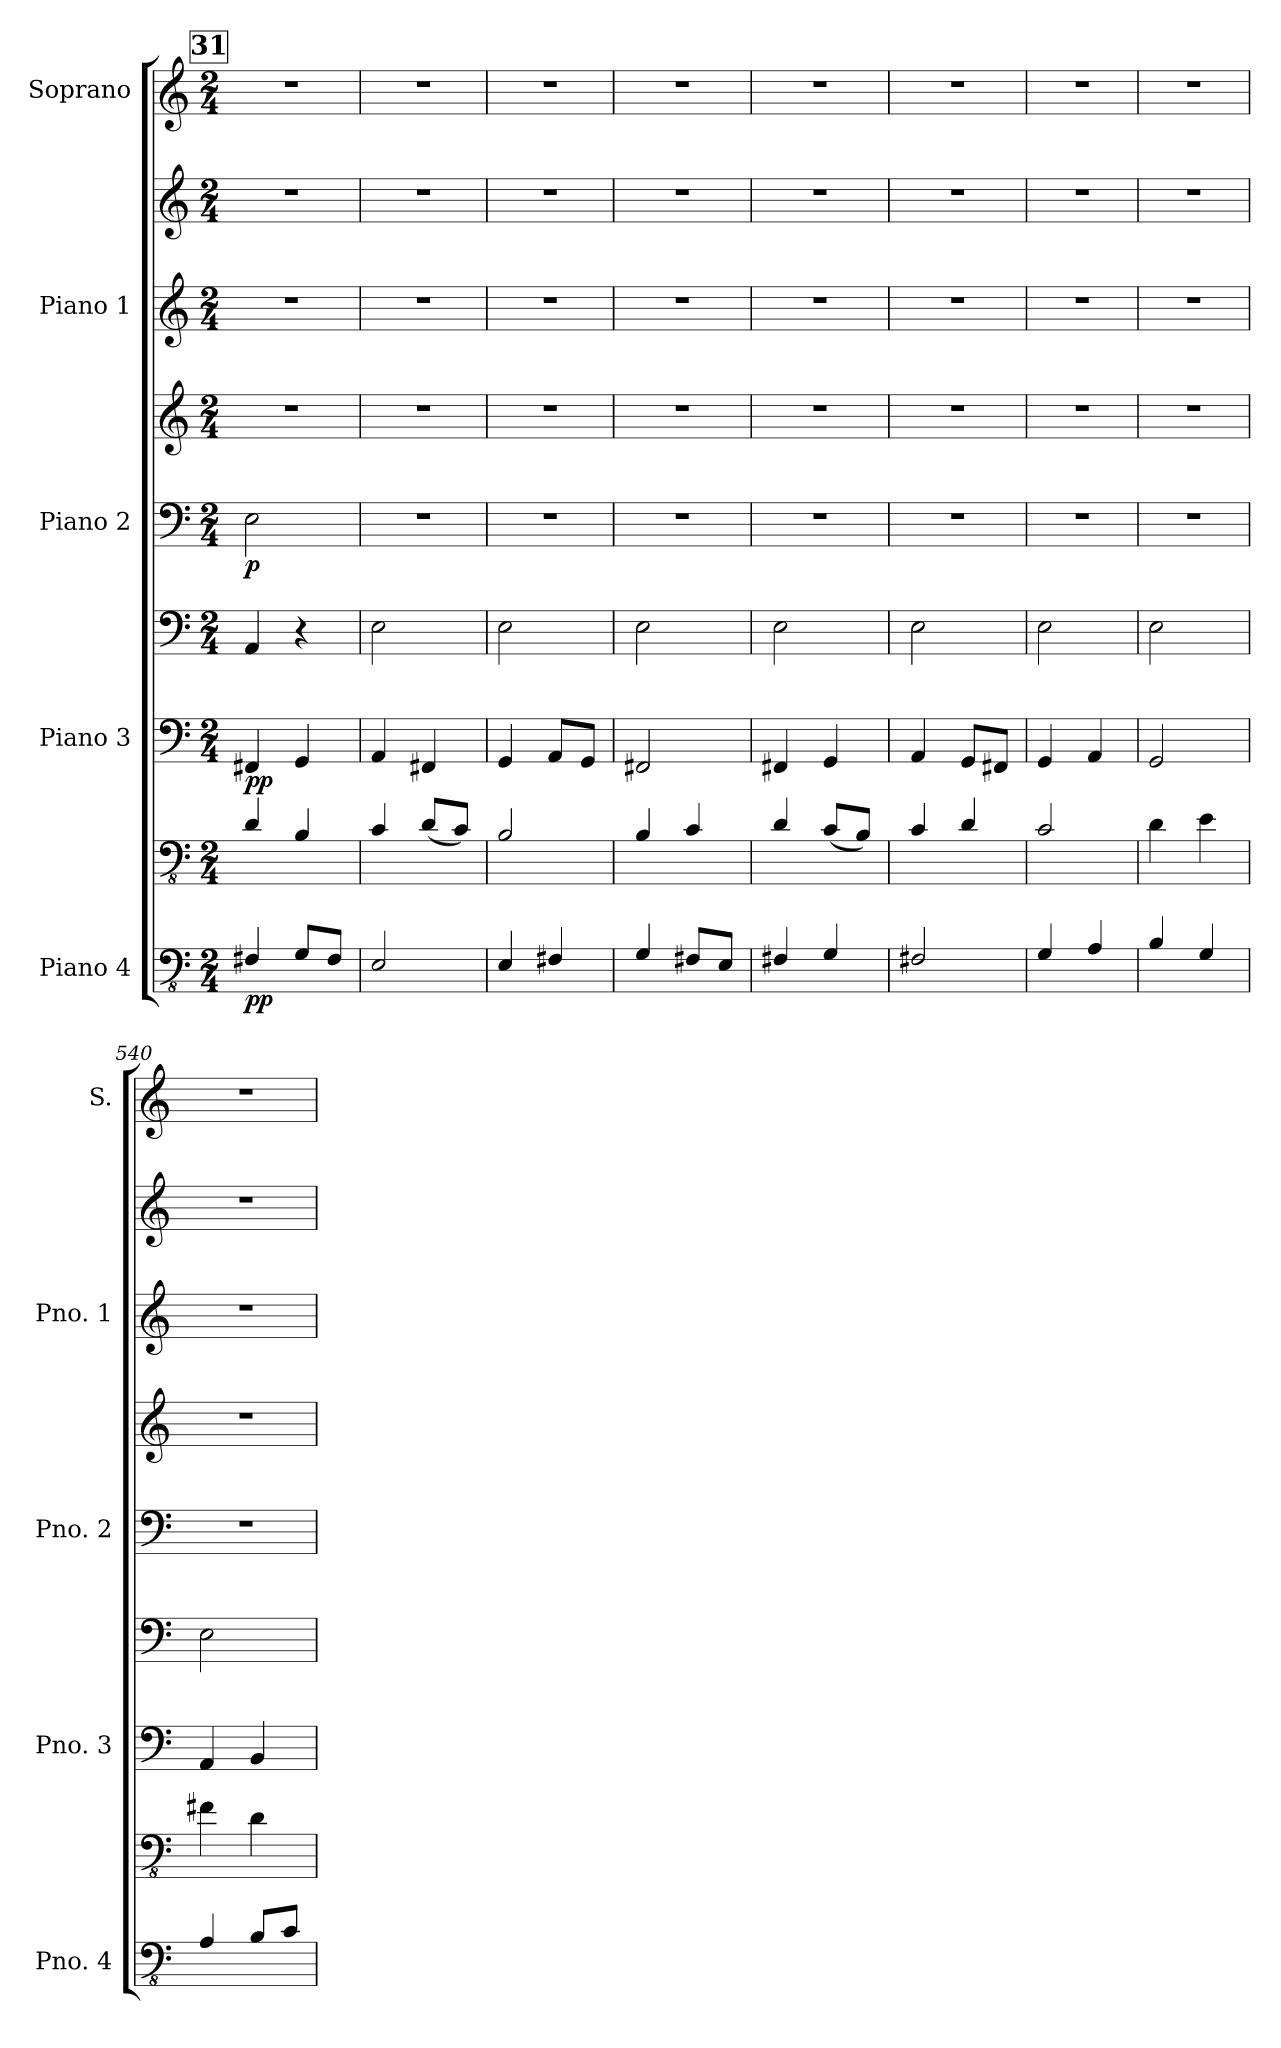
**kern	**kern	**dynam	**kern	**kern	**dynam	**kern	**kern	**dynam	**kern	**kern	**kern
*part5	*part5	*part5	*part4	*part4	*part4	*part3	*part3	*part3	*part2	*part2	*part1
*staff9	*staff8	*staff8/9	*staff7	*staff6	*staff6/7	*staff5	*staff4	*staff4/5	*staff3	*staff2	*staff1
*I"Piano 4	*	*	*I"Piano 3	*	*	*I"Piano 2	*	*	*I"Piano 1	*	*I"Soprano
*I'Pno. 4	*	*	*I'Pno. 3	*	*	*I'Pno. 2	*	*	*I'Pno. 1	*	*I'S.
*clefFv4	*clefFv4	*	*clefF4	*clefF4	*	*clefF4	*clefG2	*	*clefG2	*clefG2	*clefG2
*ITrd7c12	*ITrd7c12	*	*	*	*	*	*	*	*	*	*
*k[]	*k[]	*	*k[]	*k[]	*	*k[]	*k[]	*	*k[]	*k[]	*k[]
*C:	*C:	*	*C:	*C:	*	*C:	*C:	*	*C:	*C:	*C:
*M2/4	*M2/4	*	*M2/4	*M2/4	*	*M2/4	*M2/4	*	*M2/4	*M2/4	*M2/4
!!LO:REH:place=s1:a:t=31
=532	=532	=532	=532	=532	=532	=532	=532	=532	=532	=532	=532
!	!	!LO:DY:b=2	!	!	!	!	!	!	!	!	!
!	!	!LO:DY:n=1:b	!	!	!LO:DY:b=2	!	!	!	!	!	!
!	!	!	!	!	!LO:DY:n=1:b	!	!	!LO:DY:b=2	!	!	!
4FFF#X/	4DD/	p p	4FF#X/	4AA/	p p	2E\	2r	p	2r	2r	2r
8GGG/L	4BBB/	.	4GG/	4r	.	.	.	.	.	.	.
8FFF#/J	.	.	.	.	.	.	.	.	.	.	.
=533	=533	=533	=533	=533	=533	=533	=533	=533	=533	=533	=533
2EEE/	4CC/	.	4AA/	2E\	.	2r	2r	.	2r	2r	2r
.	(8DD/L	.	4FF#X/	.	.	.	.	.	.	.	.
.	8CC/J)	.	.	.	.	.	.	.	.	.	.
=534	=534	=534	=534	=534	=534	=534	=534	=534	=534	=534	=534
4EEE/	2BBB/	.	4GG/	2E\	.	2r	2r	.	2r	2r	2r
4FFF#X/	.	.	8AA/L	.	.	.	.	.	.	.	.
.	.	.	8GG/J	.	.	.	.	.	.	.	.
!!LO:PB:g=z
=535	=535	=535	=535	=535	=535	=535	=535	=535	=535	=535	=535
4GGG/	4BBB/	.	2FF#X/	2E\	.	2r	2r	.	2r	2r	2r
8FFF#X/L	4CC/	.	.	.	.	.	.	.	.	.	.
8EEE/J	.	.	.	.	.	.	.	.	.	.	.
=536	=536	=536	=536	=536	=536	=536	=536	=536	=536	=536	=536
4FFF#X/	4DD/	.	4FF#X/	2E\	.	2r	2r	.	2r	2r	2r
4GGG/	(8CC/L	.	4GG/	.	.	.	.	.	.	.	.
.	8BBB/J)	.	.	.	.	.	.	.	.	.	.
=537	=537	=537	=537	=537	=537	=537	=537	=537	=537	=537	=537
2FFF#X/	4CC/	.	4AA/	2E\	.	2r	2r	.	2r	2r	2r
.	4DD/	.	8GG/L	.	.	.	.	.	.	.	.
.	.	.	8FF#X/J	.	.	.	.	.	.	.	.
=538	=538	=538	=538	=538	=538	=538	=538	=538	=538	=538	=538
4GGG/	2CC/	.	4GG/	2E\	.	2r	2r	.	2r	2r	2r
4AAA/	.	.	4AA/	.	.	.	.	.	.	.	.
=539	=539	=539	=539	=539	=539	=539	=539	=539	=539	=539	=539
4BBB/	4DD\	.	2GG/	2E\	.	2r	2r	.	2r	2r	2r
4GGG/	4EE\	.	.	.	.	.	.	.	.	.	.
=540	=540	=540	=540	=540	=540	=540	=540	=540	=540	=540	=540
4AAA/	4FF#X\	.	4AA/	2E\	.	2r	2r	.	2r	2r	2r
8BBB/L	4DD\	.	4BB/	.	.	.	.	.	.	.	.
8CC/J	.	.	.	.	.	.	.	.	.	.	.
=	=	=	=	=	=	=	=	=	=	=	=
*-	*-	*-	*-	*-	*-	*-	*-	*-	*-	*-	*-
